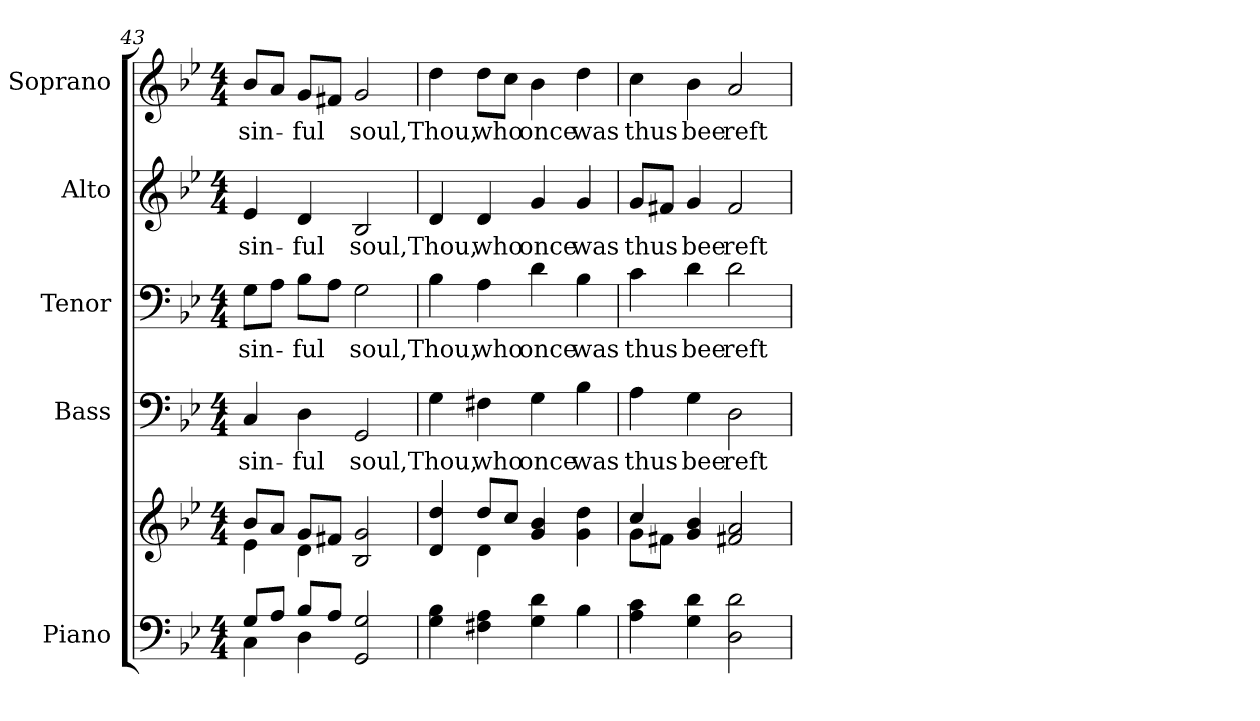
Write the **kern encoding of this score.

**kern	**kern	**kern	**text	**kern	**text	**kern	**text	**kern	**text
*part5	*part5	*part4	*part4	*part3	*part3	*part2	*part2	*part1	*part1
*staff6	*staff5	*staff4	*staff4	*staff3	*staff3	*staff2	*staff2	*staff1	*staff1
*I"Piano	*	*I"Bass	*	*I"Tenor	*	*I"Alto	*	*I"Soprano	*
*I'Pno.	*	*I'B.	*	*I'T.	*	*I'A.	*	*I'S.	*
!!LO:PB:g=z
*clefF4	*clefG2	*clefF4	*	*clefF4	*	*clefG2	*	*clefG2	*
*k[b-e-]	*k[b-e-]	*k[b-e-]	*	*k[b-e-]	*	*k[b-e-]	*	*k[b-e-]	*
*B-:	*B-:	*B-:	*	*B-:	*	*B-:	*	*B-:	*
*M4/4	*M4/4	*M4/4	*	*M4/4	*	*M4/4	*	*M4/4	*
=43	=43	=43	=43	=43	=43	=43	=43	=43	=43
*^	*^	*	*	*	*	*	*	*	*
!	!	!	!	!	!LO:LY:b:color=#000000	!	!	!	!	!	!
!	!	!	!	!	!	!	!LO:LY:b:color=#000000	!	!	!	!
!	!	!	!	!	!	!	!	!	!LO:LY:b:color=#000000	!	!
!	!	!	!	!	!	!	!	!	!	!	!LO:LY:b:color=#000000
8Gi/L	4Ci\	8b-i/L	4e-i\	4Ci/	sin-	8Gi\L	sin-	4e-i/	sin-	8b-i/L	sin-
8Ai/J	.	8ai/J	.	.	.	8Ai\J	.	.	.	8ai/J	.
!	!	!	!	!	!LO:LY:b:color=#000000	!	!	!	!	!	!
!	!	!	!	!	!	!	!LO:LY:b:color=#000000	!	!	!	!
!	!	!	!	!	!	!	!	!	!LO:LY:b:color=#000000	!	!
!	!	!	!	!	!	!	!	!	!	!	!LO:LY:b:color=#000000
8B-i/L	4Di\	8gi/L	4di\	4Di\	-ful	8B-i\L	-ful	4di/	-ful	8gi/L	-ful
8Ai/J	.	8f#Xi/J	.	.	.	8Ai\J	.	.	.	8f#Xi/J	.
!	!	!	!	!	!LO:LY:b:color=#000000	!	!	!	!	!	!
!	!	!	!	!	!	!	!LO:LY:b:color=#000000	!	!	!	!
!	!	!	!	!	!	!	!	!	!LO:LY:b:color=#000000	!	!
!	!	!	!	!	!	!	!	!	!	!	!LO:LY:b:color=#000000
2GGi/ 2Gi	2ryy	2B-i/ 2gi	2ryy	2GGi/	soul,	2Gi\	soul,	2B-i/	soul,	2gi/	soul,
*v	*v	*	*	*	*	*	*	*	*	*	*
=44	=44	=44	=44	=44	=44	=44	=44	=44	=44	=44
*^	*	*	*	*	*	*	*	*	*	*
!	!	!	!	!	!LO:LY:b:color=#000000	!	!	!	!	!	!
*v	*v	*	*	*	*	*	*	*	*	*	*
*^	*	*	*	*	*	*	*	*	*	*
!	!	!	!	!	!	!	!LO:LY:b:color=#000000	!	!	!	!
*v	*v	*	*	*	*	*	*	*	*	*	*
*^	*	*	*	*	*	*	*	*	*	*
!	!	!	!	!	!	!	!	!	!LO:LY:b:color=#000000	!	!
*v	*v	*	*	*	*	*	*	*	*	*	*
*^	*	*	*	*	*	*	*	*	*	*
!	!	!	!	!	!	!	!	!	!	!	!LO:LY:b:color=#000000
*v	*v	*	*	*	*	*	*	*	*	*	*
4Gi\ 4B-i	4di/ 4ddi	4ryy	4Gi\	Thou,	4B-i\	Thou,	4di/	Thou,	4ddi\	Thou,
!	!	!	!	!LO:LY:b:color=#000000	!	!	!	!	!	!
!	!	!	!	!	!	!LO:LY:b:color=#000000	!	!	!	!
!	!	!	!	!	!	!	!	!LO:LY:b:color=#000000	!	!
!	!	!	!	!	!	!	!	!	!	!LO:LY:b:color=#000000
4F#Xi\ 4Ai	8ddi/L	4di\	4F#Xi\	who	4Ai\	who	4di/	who	8ddi\L	who
.	8cci/J	.	.	.	.	.	.	.	8cci\J	.
!	!	!	!	!LO:LY:b:color=#000000	!	!	!	!	!	!
!	!	!	!	!	!	!LO:LY:b:color=#000000	!	!	!	!
!	!	!	!	!	!	!	!	!LO:LY:b:color=#000000	!	!
!	!	!	!	!	!	!	!	!	!	!LO:LY:b:color=#000000
4Gi\ 4di	4gi/ 4b-i	2ryy	4Gi\	once	4di\	once	4gi/	once	4b-i\	once
!	!	!	!	!LO:LY:b:color=#000000	!	!	!	!	!	!
!	!	!	!	!	!	!LO:LY:b:color=#000000	!	!	!	!
!	!	!	!	!	!	!	!	!LO:LY:b:color=#000000	!	!
!	!	!	!	!	!	!	!	!	!	!LO:LY:b:color=#000000
4B-i\	4gi\ 4ddi	.	4B-i\	was	4B-i\	was	4gi/	was	4ddi\	was
!!LO:PB:g=z
=45	=45	=45	=45	=45	=45	=45	=45	=45	=45	=45
!	!	!	!	!LO:LY:b:color=#000000	!	!	!	!	!	!
!	!	!	!	!	!	!LO:LY:b:color=#000000	!	!	!	!
!	!	!	!	!	!	!	!	!LO:LY:b:color=#000000	!	!
!	!	!	!	!	!	!	!	!	!	!LO:LY:b:color=#000000
4Ai\ 4ci	4cci/	8gi\L	4Ai\	thus	4ci\	thus	8gi/L	thus	4cci\	thus
.	.	8f#Xi\J	.	.	.	.	8f#Xi/J	.	.	.
!	!	!	!	!LO:LY:b:color=#000000	!	!	!	!	!	!
!	!	!	!	!	!	!LO:LY:b:color=#000000	!	!	!	!
!	!	!	!	!	!	!	!	!LO:LY:b:color=#000000	!	!
!	!	!	!	!	!	!	!	!	!	!LO:LY:b:color=#000000
4Gi\ 4di	4gi/ 4b-i	4ryy	4Gi\	bee	4di\	bee	4gi/	bee	4b-i\	bee
!	!	!	!	!LO:LY:b:color=#000000	!	!	!	!	!	!
!	!	!	!	!	!	!LO:LY:b:color=#000000	!	!	!	!
!	!	!	!	!	!	!	!	!LO:LY:b:color=#000000	!	!
!	!	!	!	!	!	!	!	!	!	!LO:LY:b:color=#000000
2Di\ 2di	2f#Xi/ 2ai	2ryy	2Di\	reft	2di\	reft	2f#i/	reft	2ai/	reft
*	*v	*v	*	*	*	*	*	*	*	*
=	=	=	=	=	=	=	=	=	=
*-	*-	*-	*-	*-	*-	*-	*-	*-	*-
